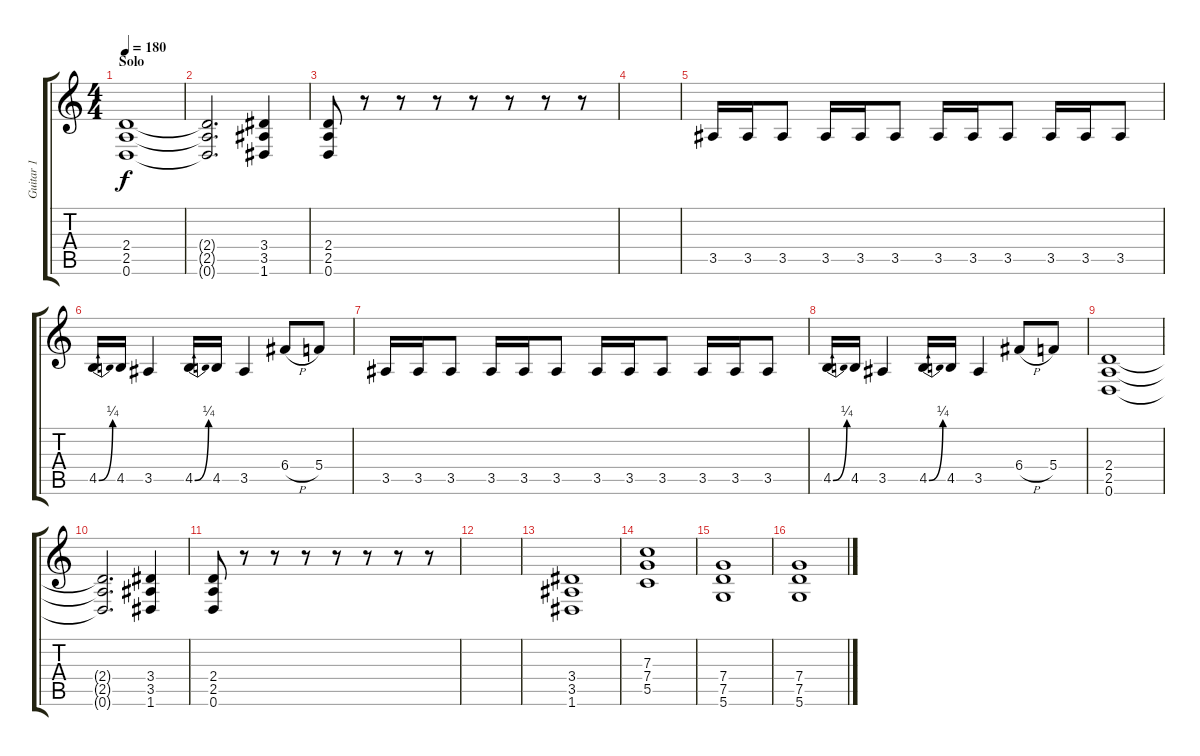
\track ("Guitar 1" "Guitar 1") {instrument distortionguitar}
\staff {score tabs}
\tuning (D4 A3 F3 C3 G2 D2) {hide}
\ts (4 4)
\section ("" "Solo")
\tempo 180
\clef g2
\ks c
(2.4 2.5 0.6).1{dy f} |
(2.4{t} 2.5{t} 0.6{t}).2{d} (3.4 3.5 1.6).4 |
(2.4 2.5 0.6).8 r.8 r.8 r.8 r.8 r.8 r.8 r.8 |
|
3.5.16 3.5.16 3.5.8 3.5.16 3.5.16 3.5.8 3.5.16 3.5.16 3.5.8 3.5.16 3.5.16 3.5.8 |
4.5{be (bend 0 0 60 1)}.16 4.5.16 3.5.4 4.5{be (bend 0 0 60 1)}.16 4.5.16 3.5.4 6.4{h}.8 5.4.8 |
3.5.16 3.5.16 3.5.8 3.5.16 3.5.16 3.5.8 3.5.16 3.5.16 3.5.8 3.5.16 3.5.16 3.5.8 |
4.5{be (bend 0 0 60 1)}.16 4.5.16 3.5.4 4.5{be (bend 0 0 60 1)}.16 4.5.16 3.5.4 6.4{h}.8 5.4.8 |
(2.4 2.5 0.6).1 |
(2.4{t} 2.5{t} 0.6{t}).2{d} (3.4 3.5 1.6).4 |
(2.4 2.5 0.6).8 r.8 r.8 r.8 r.8 r.8 r.8 r.8 |
|
(3.4 3.5 1.6).1 |
(7.3 7.4 5.5).1 |
(7.4 7.5 5.6).1 |
(7.4 7.5 5.6).1
